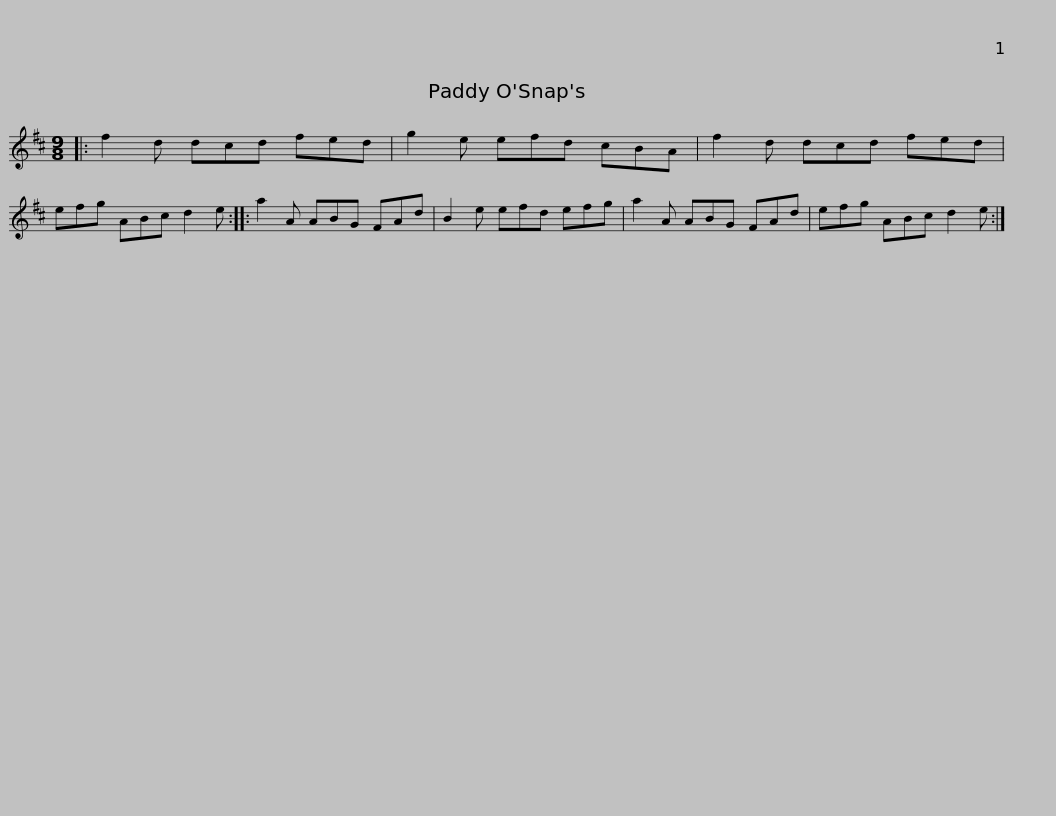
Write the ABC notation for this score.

X:1
L:1/8
M:9/8
I:linebreak $
K:D
V:1 treble
V:1
|: f2 d dcd fed | g2 e efd cBA | f2 d dcd fed | efg ABc d2 e :: a2 A ABG FAd |$ %5
 B2 e efd efg | a2 A ABG FAd | efg ABc d2 e :| %8
